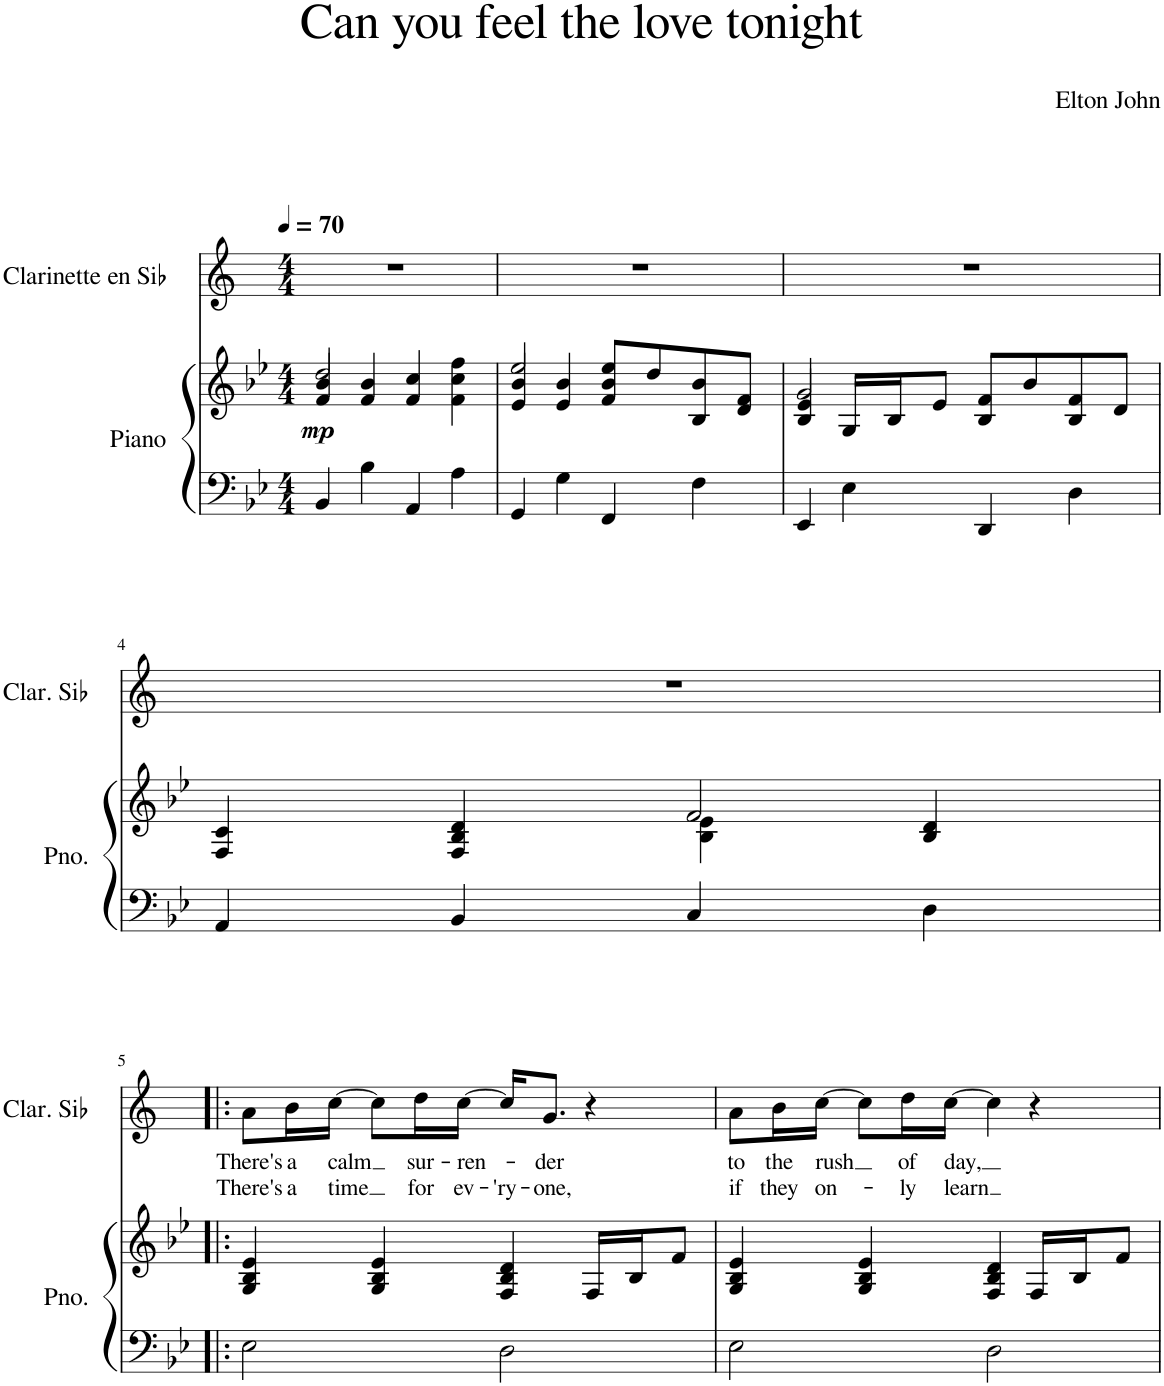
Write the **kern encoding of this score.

**kern	**kern	**dynam	**kern	**text	**text
*part2	*part2	*part2	*part1	*part1	*part1
*staff3	*staff2	*staff2/3	*staff1	*staff1	*staff1
*I"Piano	*	*	*I"Clarinette en Sib	*	*
*I'Pno.	*	*	*I'Clar. Sib	*	*
*clefF4	*clefG2	*	*clefG2	*	*
*	*	*	*Trd1c2	*	*
*k[b-e-]	*k[b-e-]	*	*k[]	*	*
*M4/4	*M4/4	*	*M4/4	*	*
*MM70	*MM70	*	*MM70	*	*
=1	=1	=1	=1	=1	=1
*	*^	*	*	*	*
!	!	!	!LO:DY:b	!	!	!
4BB-/	4f/ 4b-/	2dd/	mp	1r	.	.
4B-\	4f/ 4b-/	.	.	.	.	.
4AA/	4f/ 4cc/	2ryy	.	.	.	.
4A\	4f\ 4cc\ 4ff\	.	.	.	.	.
=2	=2	=2	=2	=2	=2	=2
4GG/	4e-/ 4b-/	2ee-/	.	1r	.	.
4G\	4e-/ 4b-/	.	.	.	.	.
4FF/	8f/ 8b-/ 8ee-/L	2ryy	.	.	.	.
.	8dd/	.	.	.	.	.
4F\	8B-/ 8b-/	.	.	.	.	.
.	8d/ 8f/J	.	.	.	.	.
=3	=3	=3	=3	=3	=3	=3
4EE-/	4B-/ 4e-/	2g/	.	1r	.	.
4E-\	16G/LL	.	.	.	.	.
.	16B-/J	.	.	.	.	.
.	8e-/J	.	.	.	.	.
4DD/	8B-/ 8f/L	2ryy	.	.	.	.
.	8b-/	.	.	.	.	.
4D\	8B-/ 8f/	.	.	.	.	.
.	8d/J	.	.	.	.	.
!!LO:LB:g=z
=4	=4	=4	=4	=4	=4	=4
4AA/	4F/ 4c/	2ryy	.	1r	.	.
4BB-/	4F/ 4B-/ 4d/	.	.	.	.	.
4C/	4B-\ 4e-\	2f/	.	.	.	.
4D\	4B-/ 4d/	.	.	.	.	.
*	*v	*v	*	*	*	*
!!LO:LB:g=z
=5!|:	=5!|:	=5!|:	=5!|:	=5!|:	=5!|:
!	!	!	!	!LO:LY:b	!LO:LY:b
2E-\	4G/ 4B-/ 4e-/	.	8a\L	There's	There's
!	!	!	!	!LO:LY:b	!LO:LY:b
.	.	.	16b\L	a	a
!	!	!	!	!LO:LY:b	!LO:LY:b
.	.	.	[16cc\JJ	calm	time
.	4G/ 4B-/ 4e-/	.	8cc\L]	.	.
!	!	!	!	!LO:LY:b	!LO:LY:b
.	.	.	16dd\L	sur-	for
!	!	!	!	!LO:LY:b	!LO:LY:b
.	.	.	[16cc\JJ	-ren-	ev-
!	!	!	!	!	!LO:LY:b
2D\	4F/ 4B-/ 4d/	.	16cc/KL]	.	-'ry-
!	!	!	!	!LO:LY:b	!LO:LY:b
.	.	.	8.g/J	-der	-one,
.	16F/LL	.	4r	.	.
.	16B-/J	.	.	.	.
.	8f/J	.	.	.	.
=6	=6	=6	=6	=6	=6
!	!	!	!	!LO:LY:b	!LO:LY:b
2E-\	4G/ 4B-/ 4e-/	.	8a\L	to	if
!	!	!	!	!LO:LY:b	!LO:LY:b
.	.	.	16b\L	the	they
!	!	!	!	!LO:LY:b	!LO:LY:b
.	.	.	[16cc\JJ	rush	on-
.	4G/ 4B-/ 4e-/	.	8cc\L]	.	.
!	!	!	!	!LO:LY:b	!LO:LY:b
.	.	.	16dd\L	of	-ly
!	!	!	!	!LO:LY:b	!LO:LY:b
.	.	.	[16cc\JJ	day,	learn
2D\	4F/ 4B-/ 4d/	.	4cc\]	.	.
.	16F/LL	.	4r	.	.
.	16B-/J	.	.	.	.
.	8f/J	.	.	.	.
=	=	=	=	=	=
*-	*-	*-	*-	*-	*-
